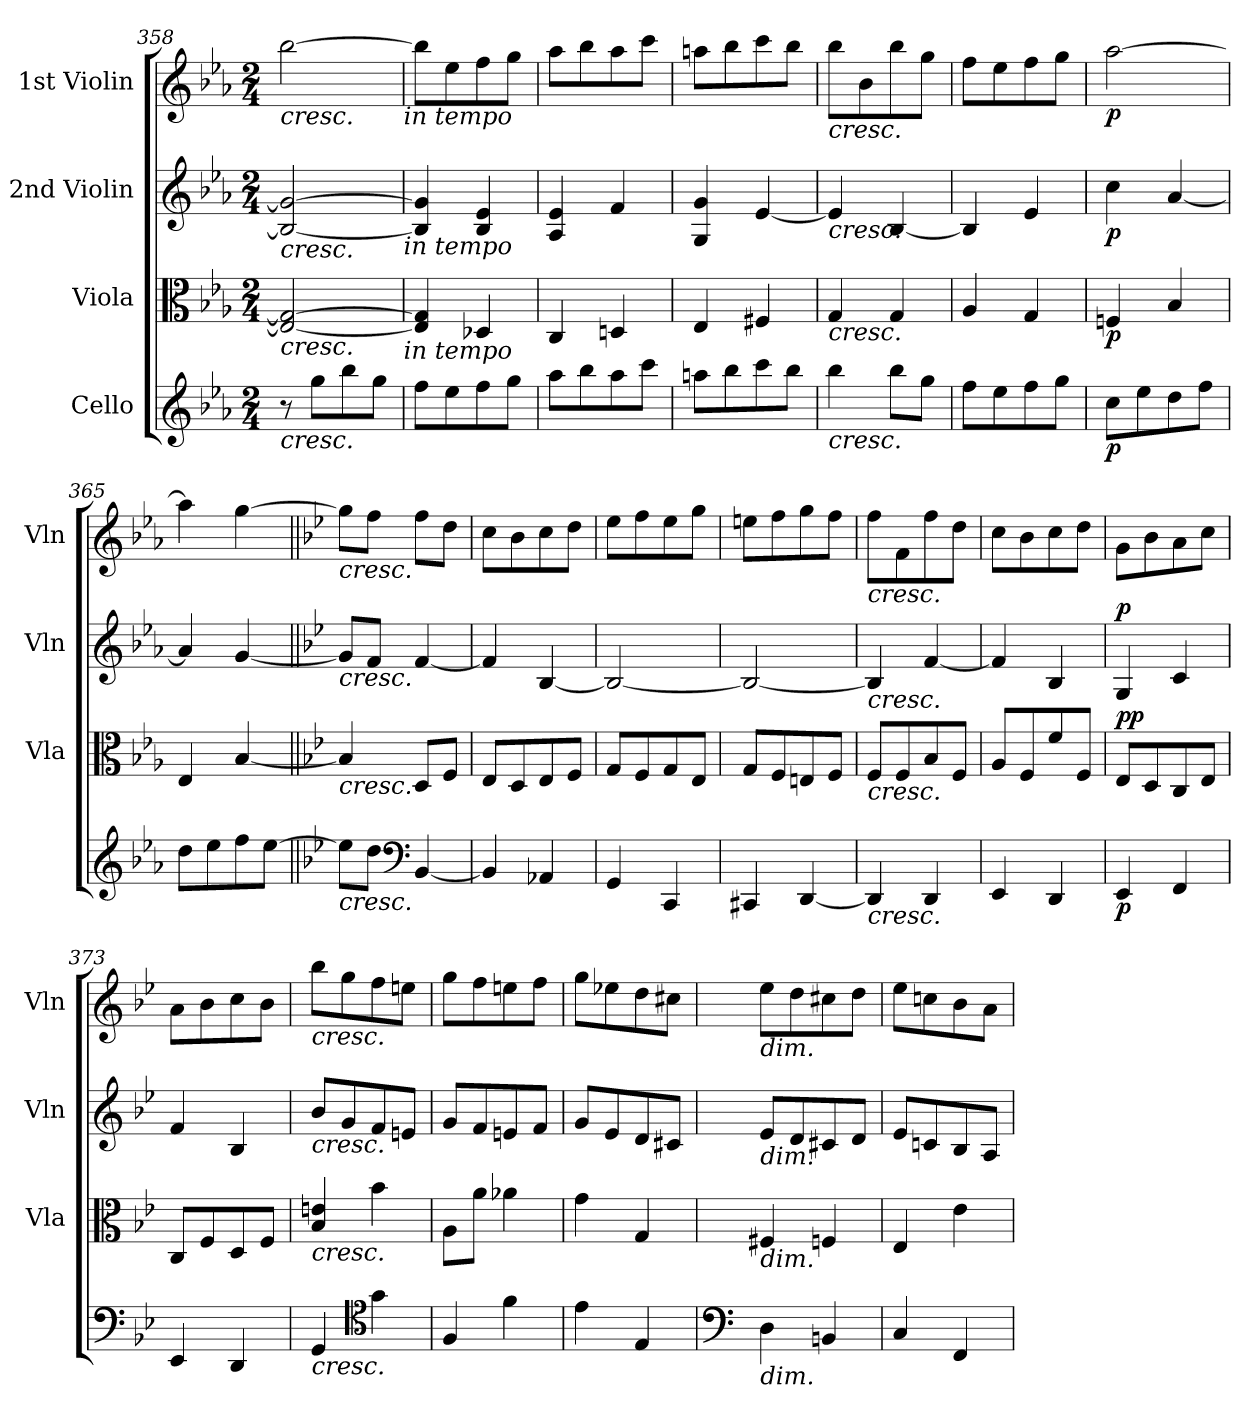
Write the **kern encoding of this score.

**kern	**dynam	**kern	**dynam	**kern	**dynam	**kern	**dynam
*part4	*part4	*part3	*part3	*part2	*part2	*part1	*part1
*staff4	*staff4	*staff3	*staff3	*staff2	*staff2	*staff1	*staff1
*I"Cello	*	*I"Viola	*	*I"2nd Violin	*	*I"1st Violin	*
*	*	*I'Vla	*	*I'Vln	*	*I'Vln	*
*clefG2	*	*clefC3	*	*clefG2	*	*clefG2	*
*k[b-e-a-]	*	*k[b-e-a-]	*	*k[b-e-a-]	*	*k[b-e-a-]	*
*E-:	*	*E-:	*	*E-:	*	*E-:	*
*M2/4	*	*M2/4	*	*M2/4	*	*M2/4	*
=358	=358	=358	=358	=358	=358	=358	=358
!	!	!	!	!	!	!LO:TX:b:i:t=cresc.	!
!	!	!	!	!LO:TX:b:i:t=cresc.	!	!	!
!	!	!LO:TX:b:i:t=cresc.	!	!	!	!	!
!LO:TX:b:i:t=cresc.	!	!	!	!	!	!	!
8r	.	2E-/_ 2G/_	.	2B-/_ 2g/_	.	[2bb-\	.
8gg\L	.	.	.	.	.	.	.
8bb-\	.	.	.	.	.	.	.
8gg\J	.	.	.	.	.	.	.
!	!	!	!	!	!	!LO:TX:b:i:t=in tempo	!
!	!	!	!	!LO:TX:b:i:t=in tempo	!	!	!
!	!	!LO:TX:b:i:t=in tempo	!	!	!	!	!
=359	=359	=359	=359	=359	=359	=359	=359
8ff\L	.	4E-/] 4G/]	.	4B-/] 4g/]	.	8bb-\L]	.
8ee-\	.	.	.	.	.	8ee-\	.
8ff\	.	4D-X/	.	4B-/ 4e-/	.	8ff\	.
8gg\J	.	.	.	.	.	8gg\J	.
!!LO:PB:g=z
=360	=360	=360	=360	=360	=360	=360	=360
8aa-\L	.	4C/	.	4A-/ 4e-/	.	8aa-\L	.
8bb-\	.	.	.	.	.	8bb-\	.
8aa-\	.	4Dn/	.	4f/	.	8aa-\	.
8ccc\J	.	.	.	.	.	8ccc\J	.
=361	=361	=361	=361	=361	=361	=361	=361
8aan\L	.	4E-/	.	4G/ 4g/	.	8aan\L	.
8bb-\	.	.	.	.	.	8bb-\	.
8ccc\	.	4F#X/	.	[4e-/	.	8ccc\	.
8bb-\J	.	.	.	.	.	8bb-\J	.
=362	=362	=362	=362	=362	=362	=362	=362
!	!	!	!	!	!	!LO:TX:b:i:t=cresc.	!
!	!	!	!	!LO:TX:b:i:t=cresc.	!	!	!
!	!	!LO:TX:b:i:t=cresc.	!	!	!	!	!
!LO:TX:b:i:t=cresc.	!	!	!	!	!	!	!
4bb-\	.	4G/	.	4e-/]	.	8bb-\L	.
.	.	.	.	.	.	8b-\	.
8bb-\L	.	4G/	.	[4B-/	.	8bb-\	.
8gg\J	.	.	.	.	.	8gg\J	.
=363	=363	=363	=363	=363	=363	=363	=363
8ff\L	.	4A-/	.	4B-/]	.	8ff\L	.
8ee-\	.	.	.	.	.	8ee-\	.
8ff\	.	4G/	.	4e-/	.	8ff\	.
8gg\J	.	.	.	.	.	8gg\J	.
=364	=364	=364	=364	=364	=364	=364	=364
!	!LO:DY:b	!	!LO:DY:b	!	!LO:DY:b	!	!LO:DY:b
8cc\L	p	4Fn/	p	4cc\	p	[2aa-\	p
8ee-\	.	.	.	.	.	.	.
8dd\	.	4B-/	.	[4a-/	.	.	.
8ff\J	.	.	.	.	.	.	.
=365	=365	=365	=365	=365	=365	=365	=365
8dd\L	.	4E-/	.	4a-/]	.	4aa-\]	.
8ee-\	.	.	.	.	.	.	.
8ff\	.	[4B-/	.	[4g/	.	[4gg\	.
[8ee-\J	.	.	.	.	.	.	.
=366||	=366||	=366||	=366||	=366||	=366||	=366||	=366||
*k[b-e-]	*	*k[b-e-]	*	*k[b-e-]	*	*k[b-e-]	*
*B-:	*	*B-:	*	*B-:	*	*B-:	*
!	!	!	!	!	!	!LO:TX:b:i:t=cresc.	!
!	!	!	!	!LO:TX:b:i:t=cresc.	!	!	!
!	!	!LO:TX:b:i:t=cresc.	!	!	!	!	!
!LO:TX:b:i:t=cresc.	!	!	!	!	!	!	!
8ee-\L]	.	4B-/]	.	8g/L]	.	8gg\L]	.
8dd\J	.	.	.	8f/J	.	8ff\J	.
*clefF4	*	*	*	*	*	*	*
[4BB-/	.	8D/L	.	[4f/	.	8ff\L	.
.	.	8F/J	.	.	.	8dd\J	.
=367	=367	=367	=367	=367	=367	=367	=367
4BB-/]	.	8E-/L	.	4f/]	.	8cc\L	.
.	.	8D/	.	.	.	8b-\	.
4AA-X/	.	8E-/	.	[4B-/	.	8cc\	.
.	.	8F/J	.	.	.	8dd\J	.
=368	=368	=368	=368	=368	=368	=368	=368
4GG/	.	8G/L	.	2B-/_	.	8ee-\L	.
.	.	8F/	.	.	.	8ff\	.
4CC/	.	8G/	.	.	.	8ee-\	.
.	.	8E-/J	.	.	.	8gg\J	.
!!LO:LB:g=z
=369	=369	=369	=369	=369	=369	=369	=369
4CC#X/	.	8G/L	.	2B-/_	.	8een\L	.
.	.	8F/	.	.	.	8ff\	.
[4DD/	.	8En/	.	.	.	8gg\	.
.	.	8F/J	.	.	.	8ff\J	.
=370	=370	=370	=370	=370	=370	=370	=370
!	!	!	!	!	!	!LO:TX:b:i:t=cresc.	!
!	!	!	!	!LO:TX:b:i:t=cresc.	!	!	!
!	!	!LO:TX:b:i:t=cresc.	!	!	!	!	!
!LO:TX:b:i:t=cresc.	!	!	!	!	!	!	!
4DD/]	.	8F/L	.	4B-/]	.	8ff\L	.
.	.	8F/	.	.	.	8f\	.
4DD/	.	8B-/	.	[4f/	.	8ff\	.
.	.	8F/J	.	.	.	8dd\J	.
=371	=371	=371	=371	=371	=371	=371	=371
4EE-/	.	8A/L	.	4f/]	.	8cc\L	.
.	.	8F/	.	.	.	8b-\	.
4DD/	.	8f/	.	4B-/	.	8cc\	.
.	.	8F/J	.	.	.	8dd\J	.
=372	=372	=372	=372	=372	=372	=372	=372
!	!LO:DY:b	!	!LO:DY:b	!	!	!	!
!	!	!	!LO:DY:n=1:a	!	!LO:DY:a	!	!
4EE-/	p	8E-/L	p p	4G/	p	8g\L	.
.	.	8D/	.	.	.	8b-\	.
4FF/	.	8C/	.	4c/	.	8a\	.
.	.	8E-/J	.	.	.	8cc\J	.
=373	=373	=373	=373	=373	=373	=373	=373
4EE-/	.	8C/L	.	4f/	.	8a\L	.
.	.	8F/	.	.	.	8b-\	.
4DD/	.	8D/	.	4B-/	.	8cc\	.
.	.	8F/J	.	.	.	8b-\J	.
=374	=374	=374	=374	=374	=374	=374	=374
!	!	!	!	!	!	!LO:TX:b:i:t=cresc.	!
!	!	!	!	!LO:TX:b:i:t=cresc.	!	!	!
!	!	!LO:TX:b:i:t=cresc.	!	!	!	!	!
!LO:TX:b:i:t=cresc.	!	!	!	!	!	!	!
4GG/	.	4B-/ 4en/	.	8b-/L	.	8bb-\L	.
.	.	.	.	8g/	.	8gg\	.
*clefC4	*	*	*	*	*	*	*
4g\	.	4b-\	.	8f/	.	8ff\	.
.	.	.	.	8en/J	.	8een\J	.
=375	=375	=375	=375	=375	=375	=375	=375
4F/	.	8A\L	.	8g/L	.	8gg\L	.
.	.	8a\J	.	8f/	.	8ff\	.
4f\	.	4a-X\	.	8en/	.	8een\	.
.	.	.	.	8f/J	.	8ff\J	.
=376	=376	=376	=376	=376	=376	=376	=376
4e-\	.	4g\	.	8g/L	.	8gg\L	.
.	.	.	.	8e-/	.	8ee-X\	.
4E-/	.	4G/	.	8d/	.	8dd\	.
.	.	.	.	8c#X/J	.	8cc#X\J	.
=377	=377	=377	=377	=377	=377	=377	=377
*clefF4	*	*	*	*	*	*	*
!	!	!	!	!	!	!LO:TX:b:i:t=dim.	!
!	!	!	!	!LO:TX:b:i:t=dim.	!	!	!
!	!	!LO:TX:b:i:t=dim.	!	!	!	!	!
!LO:TX:b:i:t=dim.	!	!	!	!	!	!	!
4D\	.	4F#X/	.	8e-/L	.	8ee-\L	.
.	.	.	.	8d/	.	8dd\	.
4BBn/	.	4Fn/	.	8c#X/	.	8cc#X\	.
.	.	.	.	8d/J	.	8dd\J	.
!!LO:LB:g=z
=378	=378	=378	=378	=378	=378	=378	=378
4C/	.	4E-/	.	8e-/L	.	8ee-\L	.
.	.	.	.	8cn/	.	8ccn\	.
4FF/	.	4e-\	.	8B-/	.	8b-\	.
.	.	.	.	8A/J	.	8a\J	.
=	=	=	=	=	=	=	=
*-	*-	*-	*-	*-	*-	*-	*-
